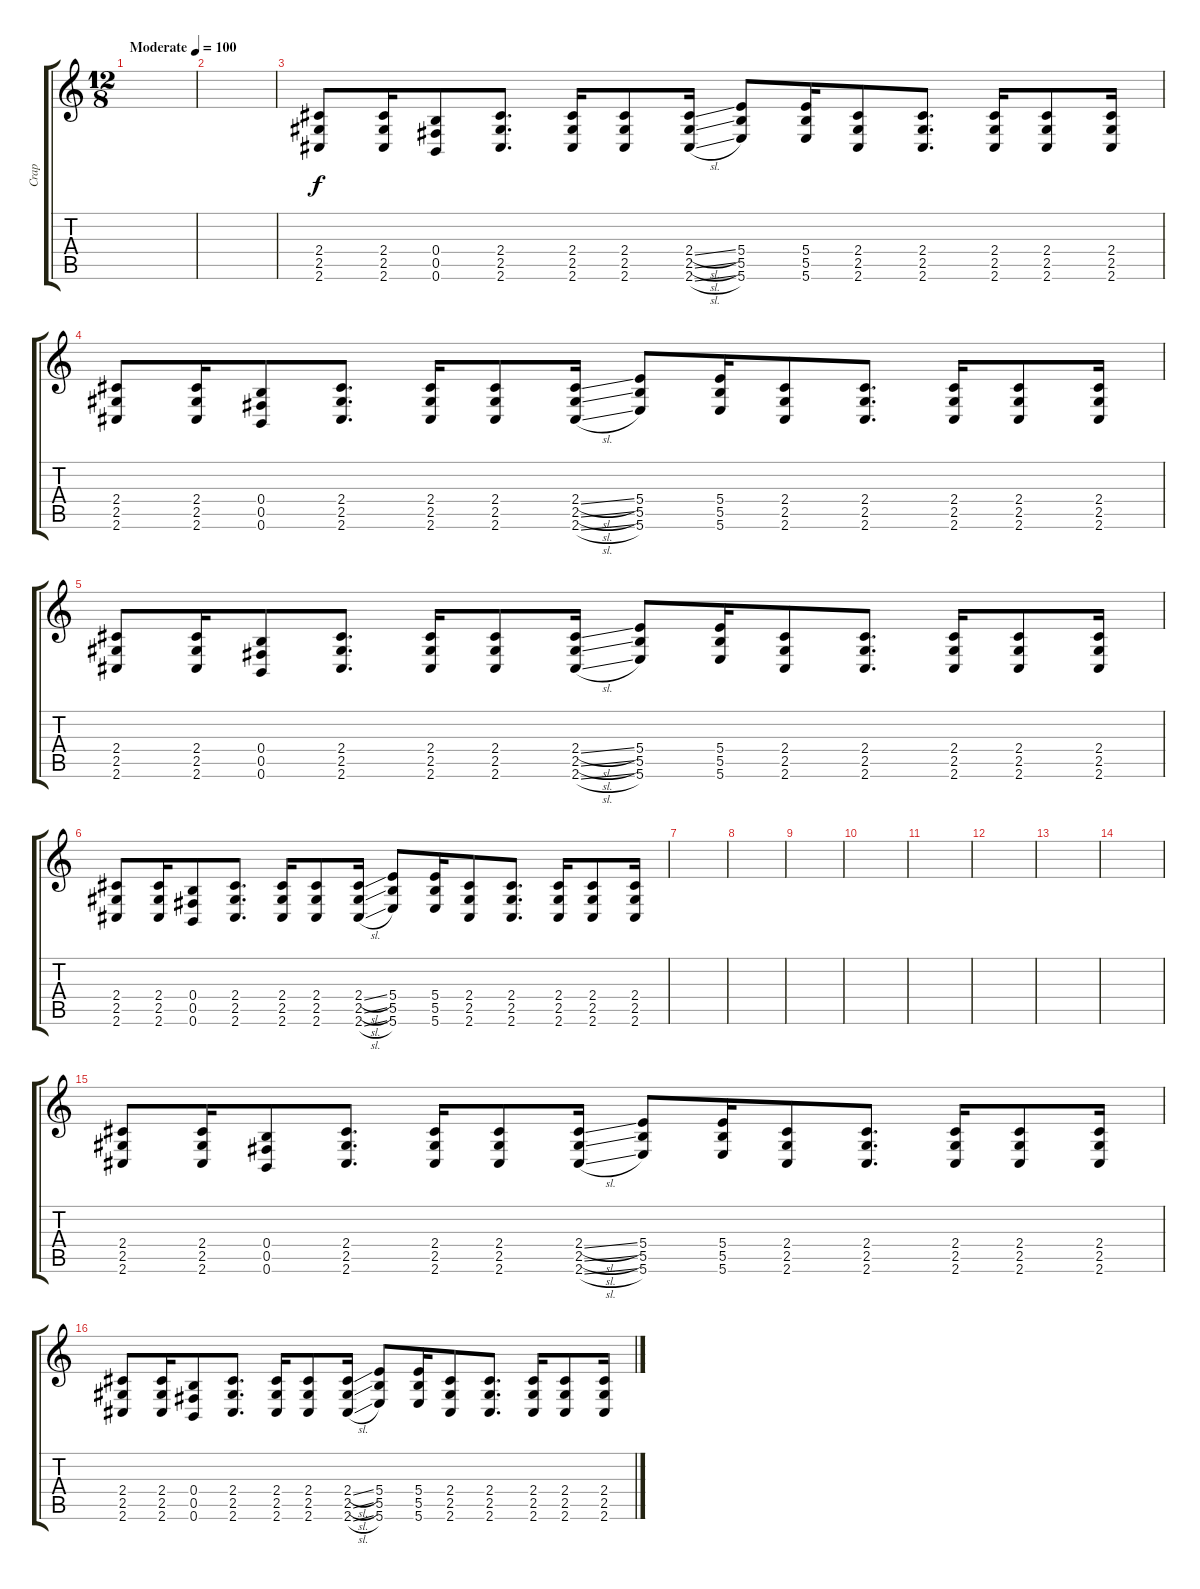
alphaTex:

\track ("Crap" "Crap") {instrument distortionguitar}
\staff {score tabs}
\tuning (Db4 Ab3 E3 B2 Gb2 B1) {hide}
\ts (12 8)
\tempo (100 "Moderate")
\clef g2
\ks c
|
|
(2.4 2.5 2.6).8 (2.4 2.5 2.6).16 (0.4 0.5 0.6).8 (2.4 2.5 2.6).8{d} (2.4 2.5 2.6).16 (2.4 2.5 2.6).8 (2.4{sl} 2.5{sl} 2.6{sl}).16 (5.4 5.5 5.6).8 (5.4 5.5 5.6).16 (2.4 2.5 2.6).8 (2.4 2.5 2.6).8{d} (2.4 2.5 2.6).16 (2.4 2.5 2.6).8 (2.4 2.5 2.6).16 |
(2.4 2.5 2.6).8 (2.4 2.5 2.6).16 (0.4 0.5 0.6).8 (2.4 2.5 2.6).8{d} (2.4 2.5 2.6).16 (2.4 2.5 2.6).8 (2.4{sl} 2.5{sl} 2.6{sl}).16 (5.4 5.5 5.6).8 (5.4 5.5 5.6).16 (2.4 2.5 2.6).8 (2.4 2.5 2.6).8{d} (2.4 2.5 2.6).16 (2.4 2.5 2.6).8 (2.4 2.5 2.6).16 |
(2.4 2.5 2.6).8 (2.4 2.5 2.6).16 (0.4 0.5 0.6).8 (2.4 2.5 2.6).8{d} (2.4 2.5 2.6).16 (2.4 2.5 2.6).8 (2.4{sl} 2.5{sl} 2.6{sl}).16 (5.4 5.5 5.6).8 (5.4 5.5 5.6).16 (2.4 2.5 2.6).8 (2.4 2.5 2.6).8{d} (2.4 2.5 2.6).16 (2.4 2.5 2.6).8 (2.4 2.5 2.6).16 |
(2.4 2.5 2.6).8 (2.4 2.5 2.6).16 (0.4 0.5 0.6).8 (2.4 2.5 2.6).8{d} (2.4 2.5 2.6).16 (2.4 2.5 2.6).8 (2.4{sl} 2.5{sl} 2.6{sl}).16 (5.4 5.5 5.6).8 (5.4 5.5 5.6).16 (2.4 2.5 2.6).8 (2.4 2.5 2.6).8{d} (2.4 2.5 2.6).16 (2.4 2.5 2.6).8 (2.4 2.5 2.6).16 |
|
|
|
|
|
|
|
|
(2.4 2.5 2.6).8 (2.4 2.5 2.6).16 (0.4 0.5 0.6).8 (2.4 2.5 2.6).8{d} (2.4 2.5 2.6).16 (2.4 2.5 2.6).8 (2.4{sl} 2.5{sl} 2.6{sl}).16 (5.4 5.5 5.6).8 (5.4 5.5 5.6).16 (2.4 2.5 2.6).8 (2.4 2.5 2.6).8{d} (2.4 2.5 2.6).16 (2.4 2.5 2.6).8 (2.4 2.5 2.6).16 |
(2.4 2.5 2.6).8 (2.4 2.5 2.6).16 (0.4 0.5 0.6).8 (2.4 2.5 2.6).8{d} (2.4 2.5 2.6).16 (2.4 2.5 2.6).8 (2.4{sl} 2.5{sl} 2.6{sl}).16 (5.4 5.5 5.6).8 (5.4 5.5 5.6).16 (2.4 2.5 2.6).8 (2.4 2.5 2.6).8{d} (2.4 2.5 2.6).16 (2.4 2.5 2.6).8 (2.4 2.5 2.6).16
